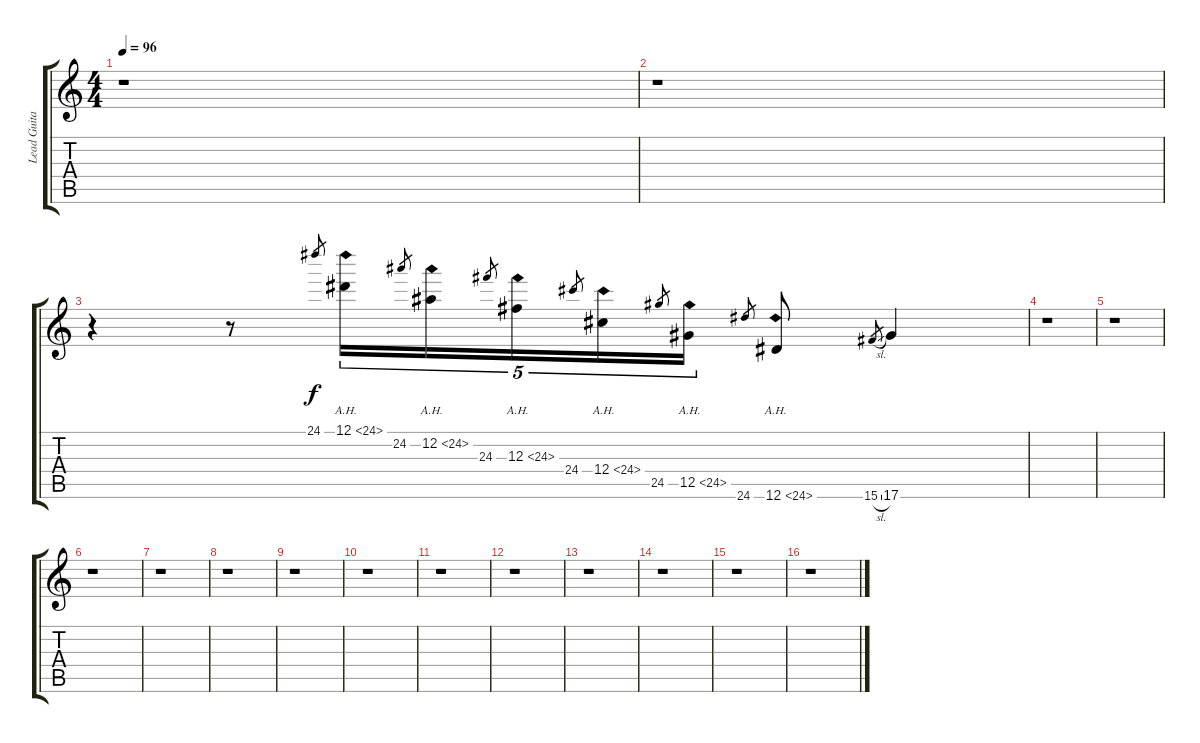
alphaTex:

\track ("Lead Guitar" "Lead Guita") {instrument overdrivenguitar}
\staff {score tabs}
\tuning (Eb4 Bb3 Gb3 Db3 Ab2 Eb2) {hide}
\ts (4 4)
\tempo 96
\clef g2
\ks c
r.1{dy f instrument overdrivenguitar} |
r.1 |
r.4 r.8 24.1.8{gr} 12.1{ah 12}.16{tu (5 4) instrument guitarfretnoise} 24.2.8{gr} 12.2{ah 12}.16{tu (5 4)} 24.3.8{gr} 12.3{ah 12}.16{tu (5 4)} 24.4.8{gr} 12.4{ah 12}.16{tu (5 4)} 24.5.8{gr} 12.5{ah 12}.16{tu (5 4)} 24.6.8{gr} 12.6{ah 12}.8 15.6{sl}.8{gr} 17.6.4{instrument overdrivenguitar} |
r.1 |
r.1 |
r.1 |
r.1 |
r.1 |
r.1 |
r.1 |
r.1 |
r.1 |
r.1 |
r.1 |
r.1 |
r.1
